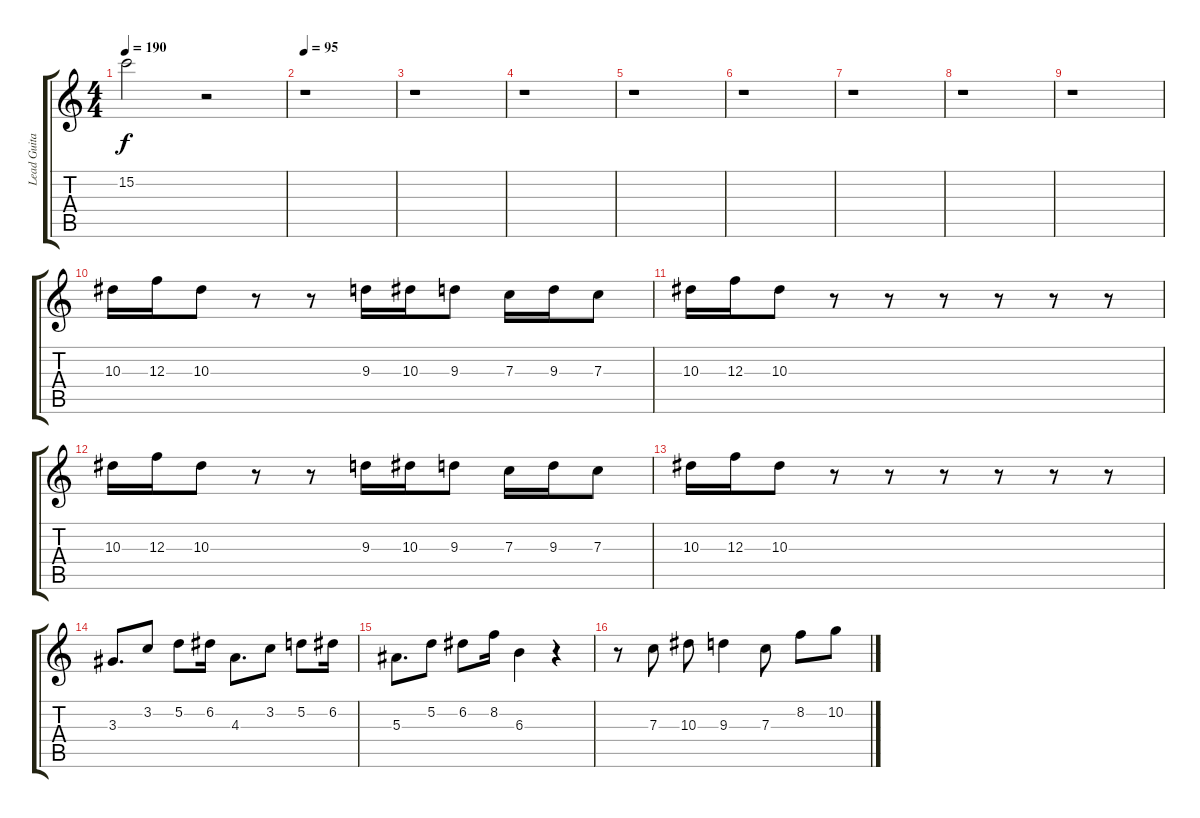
\track ("Lead Guitar" "Lead Guita") {instrument overdrivenguitar}
\staff {score tabs}
\tuning (D4 A3 F3 C3 G2 C2) {hide}
\ts (4 4)
\tempo 190
\clef g2
\ks c
15.2.2{dy f} r.2 |
\tempo 95
r.1 |
r.1 |
r.1 |
r.1 |
r.1 |
r.1 |
r.1 |
r.1 |
10.3.16 12.3.16 10.3.8 r.8 r.8 9.3.16 10.3.16 9.3.8 7.3.16 9.3.16 7.3.8 |
10.3.16 12.3.16 10.3.8 r.8 r.8 r.8 r.8 r.8 r.8 |
10.3.16 12.3.16 10.3.8 r.8 r.8 9.3.16 10.3.16 9.3.8 7.3.16 9.3.16 7.3.8 |
10.3.16 12.3.16 10.3.8 r.8 r.8 r.8 r.8 r.8 r.8 |
3.3.8{d} 3.2.8 5.2.8 6.2.16 4.3.8{d} 3.2.8 5.2.8 6.2.16 |
5.3.8{d} 5.2.8 6.2.8 8.2.16 6.3.4 r.4 |
r.8 7.3.8 10.3.8 9.3.4 7.3.8 8.2.8 10.2.8
